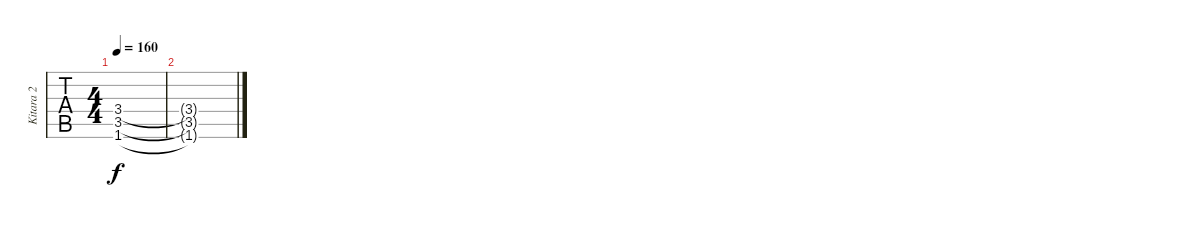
\track ("Kitara 2" "Kitara 2") {instrument distortionguitar}
\staff {tabs}
\tuning (E4 B3 G3 D3 A2 E2) {hide}
\ts (4 4)
\tempo 160
\clef g2
\ks c
(3.4 3.5 1.6).1{dy f} |
(3.4{t} 3.5{t} 1.6{t}).1
